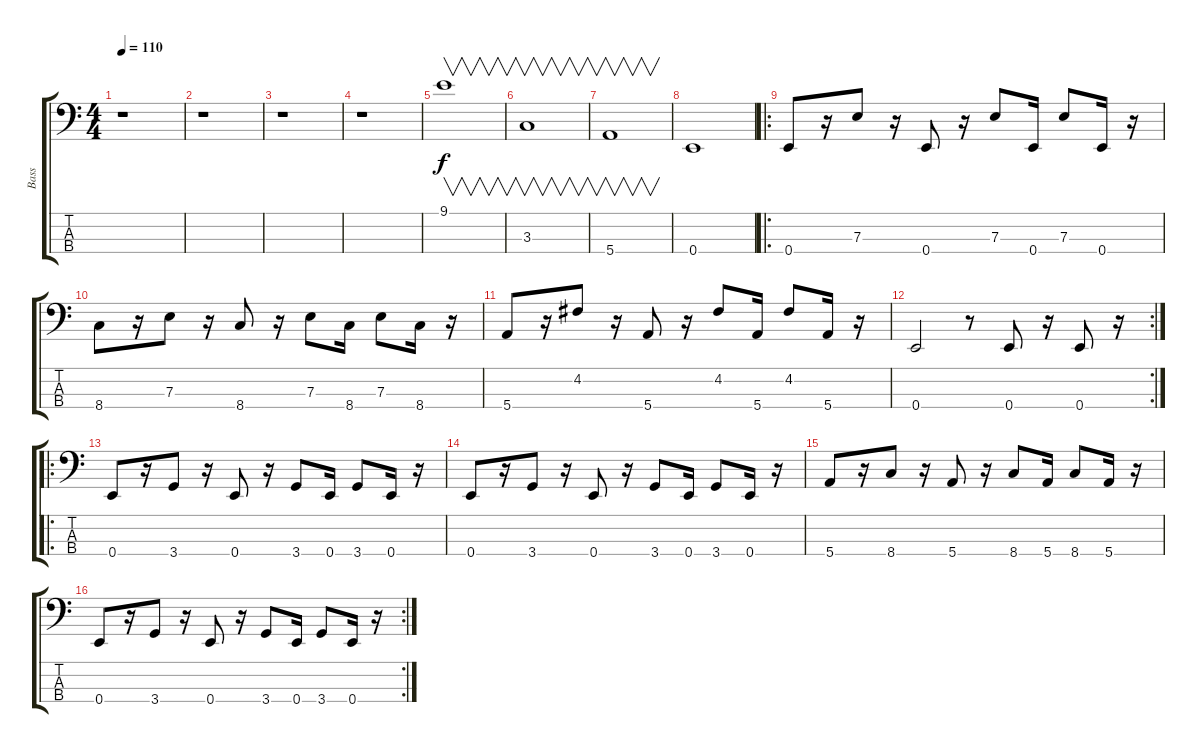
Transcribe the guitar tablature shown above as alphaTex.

\track ("Bass" "Bass") {instrument electricbasspick}
\staff {score tabs}
\tuning (G2 D2 A1 E1) {hide}
\ts (4 4)
\tempo 110
\clef f4
\ks c
r.1{dy f instrument electricbasspick} |
r.1 |
r.1 |
r.1 |
9.1.1{v} |
3.3.1{v} |
5.4.1{v} |
0.4.1 |
\ro
0.4.8 r.16 7.3.8 r.16 0.4.8 r.16 7.3.8 0.4.16 7.3.8 0.4.16 r.16 |
8.4.8 r.16 7.3.8 r.16 8.4.8 r.16 7.3.8 8.4.16 7.3.8 8.4.16 r.16 |
5.4.8 r.16 4.2.8 r.16 5.4.8 r.16 4.2.8 5.4.16 4.2.8 5.4.16 r.16 |
\rc 2
0.4.2 r.8 0.4.8 r.16 0.4.8 r.16 |
\ro
0.4.8 r.16 3.4.8 r.16 0.4.8 r.16 3.4.8 0.4.16 3.4.8 0.4.16 r.16 |
0.4.8 r.16 3.4.8 r.16 0.4.8 r.16 3.4.8 0.4.16 3.4.8 0.4.16 r.16 |
5.4.8 r.16 8.4.8 r.16 5.4.8 r.16 8.4.8 5.4.16 8.4.8 5.4.16 r.16 |
\rc 2
0.4.8 r.16 3.4.8 r.16 0.4.8 r.16 3.4.8 0.4.16 3.4.8 0.4.16 r.16
